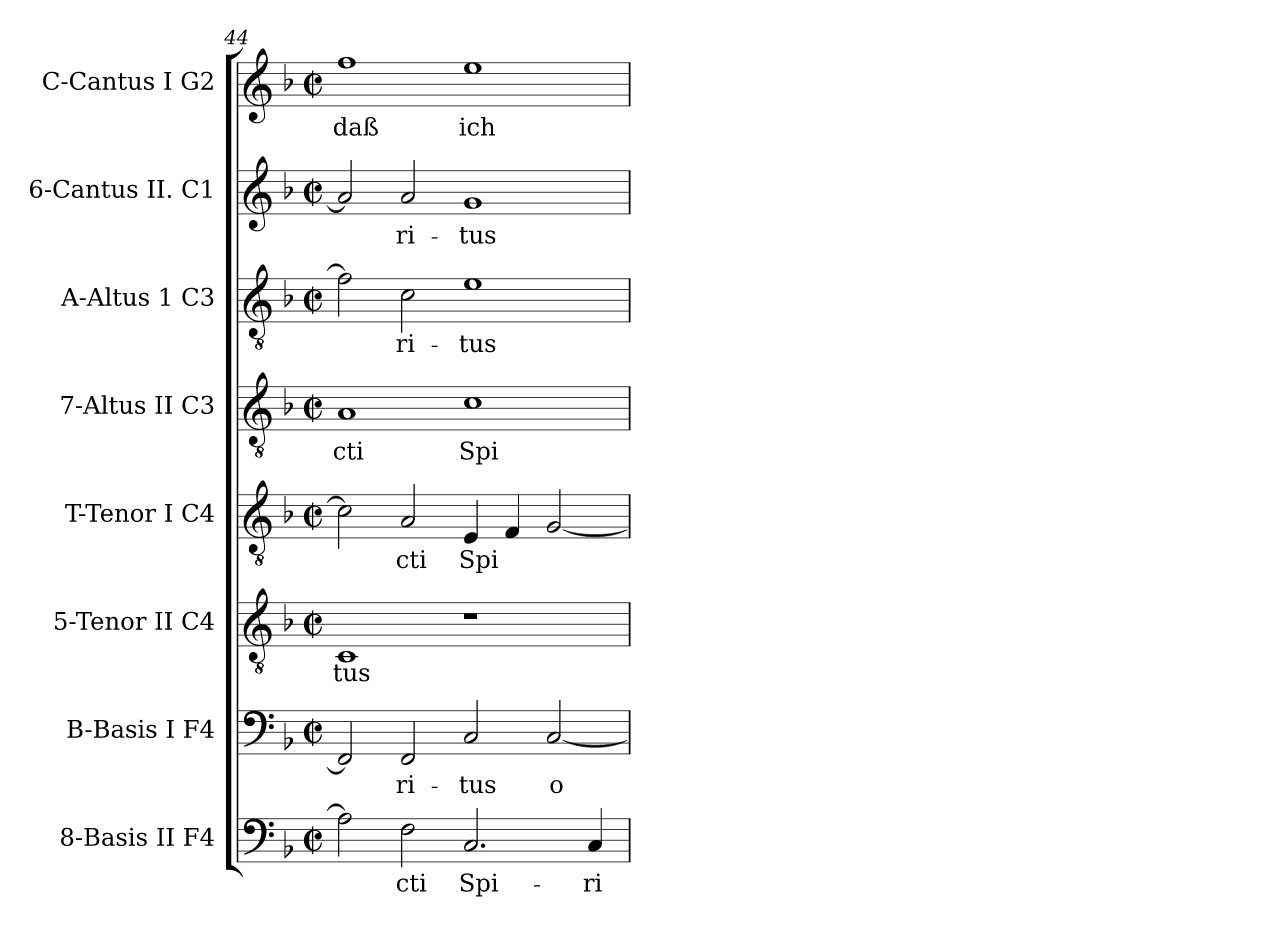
**kern	**text	**kern	**text	**kern	**text	**kern	**text	**kern	**text	**kern	**text	**kern	**text	**kern	**text
*part8	*part8	*part7	*part7	*part6	*part6	*part5	*part5	*part4	*part4	*part3	*part3	*part2	*part2	*part1	*part1
*staff8	*staff8	*staff7	*staff7	*staff6	*staff6	*staff5	*staff5	*staff4	*staff4	*staff3	*staff3	*staff2	*staff2	*staff1	*staff1
*I"8-Basis II  F4	*	*I"B-Basis I  F4	*	*I"5-Tenor II  C4	*	*I"T-Tenor I  C4	*	*I"7-Altus II  C3	*	*I"A-Altus 1  C3	*	*I"6-Cantus II.  C1	*	*I"C-Cantus I  G2	*
*	*	*I'B	*	*	*	*I'T	*	*	*	*I'A	*	*	*	*I'C	*
*clefF4	*	*clefF4	*	*clefGv2	*	*clefGv2	*	*clefGv2	*	*clefGv2	*	*clefG2	*	*clefG2	*
*k[b-]	*	*k[b-]	*	*k[b-]	*	*k[b-]	*	*k[b-]	*	*k[b-]	*	*k[b-]	*	*k[b-]	*
*F:	*	*F:	*	*F:	*	*F:	*	*F:	*	*F:	*	*F:	*	*F:	*
*M2/2	*	*M2/2	*	*M2/2	*	*M2/2	*	*M2/2	*	*M2/2	*	*M2/2	*	*M2/2	*
*met(c|)	*	*met(c|)	*	*met(c|)	*	*met(c|)	*	*met(c|)	*	*met(c|)	*	*met(c|)	*	*met(c|)	*
=44	=44	=44	=44	=44	=44	=44	=44	=44	=44	=44	=44	=44	=44	=44	=44
!	!LO:LY:b:cj	!	!LO:LY:b:cj	!	!LO:LY:b:cj	!	!LO:LY:b:cj	!	!LO:LY:b:cj	!	!LO:LY:b:cj	!	!LO:LY:b:cj	!	!LO:LY:b:cj
2A\]	--	2FF/]	--	1C	-tus	2c\]	--	1A	-cti	2f\]	--	2a/]	--	1ff	daß
!	!LO:LY:b:cj	!	!LO:LY:b:cj	!	!	!	!LO:LY:b:cj	!	!	!	!LO:LY:b:cj	!	!LO:LY:b:cj	!	!
2F\	-cti	2FF/	-ri-	.	.	2A/	-cti	.	.	2c\	-ri-	2a/	-ri-	.	.
!	!LO:LY:b:cj	!	!LO:LY:b:cj	!	!	!	!LO:LY:b:cj	!	!LO:LY:b:cj	!	!LO:LY:b:cj	!	!LO:LY:b:cj	!	!LO:LY:b:cj
2.C/	Spi-	2C/	-tus	1r	.	4E/	Spi-	1c	Spi-	1e	-tus	1g	-tus	1ee	ich
!	!	!	!	!	!	!	!LO:LY:b:cj	!	!	!	!	!	!	!	!
.	.	.	.	.	.	4F/	--	.	.	.	.	.	.	.	.
!	!	!	!LO:LY:b:cj	!	!	!	!LO:LY:b:cj	!	!	!	!	!	!	!	!
.	.	[<2C/	o-	.	.	[<2G/	--	.	.	.	.	.	.	.	.
!	!LO:LY:b:cj	!	!	!	!	!	!	!	!	!	!	!	!	!	!
4C/	-ri-	.	.	.	.	.	.	.	.	.	.	.	.	.	.
=	=	=	=	=	=	=	=	=	=	=	=	=	=	=	=
*-	*-	*-	*-	*-	*-	*-	*-	*-	*-	*-	*-	*-	*-	*-	*-
